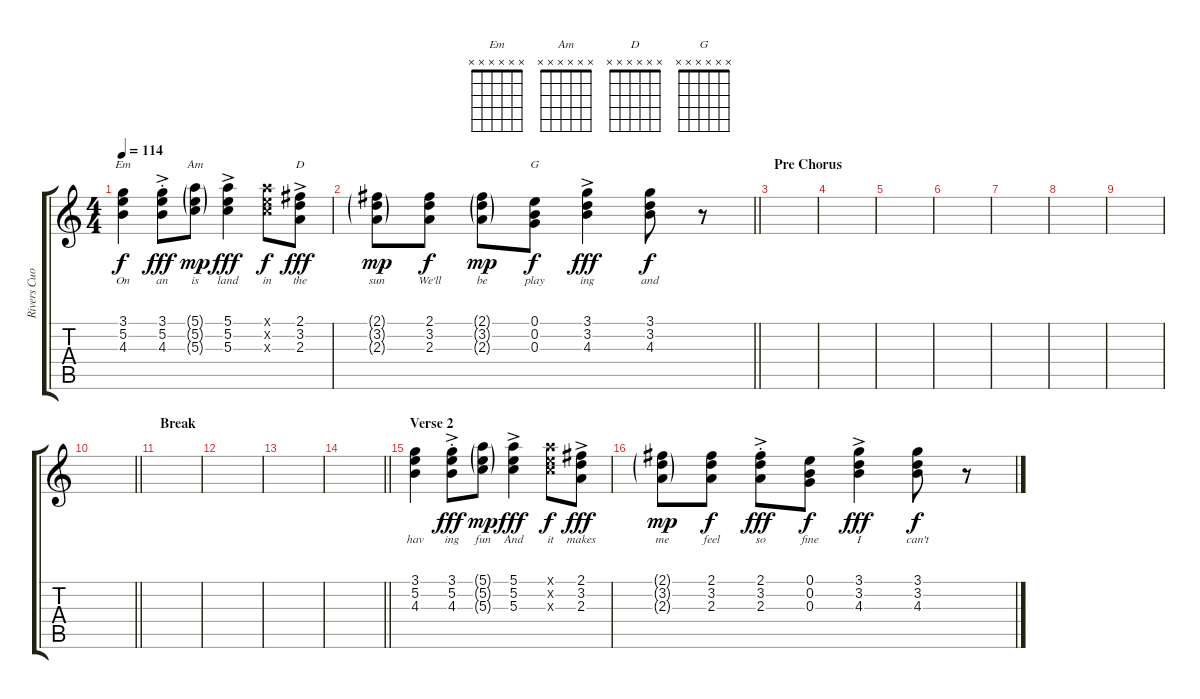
\track ("Rivers Cuomo - Guitar (Studio)" "Rivers Cuo") {instrument electricguitarclean}
\staff {score tabs}
\tuning (E4 B3 G3 D3 A2 E2) {hide}
\chord ("Em" x x x x x x)
\chord ("Am" x x x x x x)
\chord ("D" x x x x x x)
\chord ("G" x x x x x x)
\ts (4 4)
\tempo 114
\clef g2
\ks c
(3.1 5.2 4.3).4{ch "Em" lyrics (0 "On") lyrics (1 "") lyrics (2 "") lyrics (3 "") lyrics (4 "") dy f} (3.1{ac st} 5.2{ac st} 4.3{ac st}).8{lyrics (0 "an") lyrics (1 "") lyrics (2 "") lyrics (3 "") lyrics (4 "") dy fff} (5.1{g} 5.2{g} 5.3{g}).8{ch "Am" lyrics (0 "is") lyrics (1 "") lyrics (2 "") lyrics (3 "") lyrics (4 "") dy mp} (5.1{ac} 5.2{ac} 5.3{ac}).4{lyrics (0 "land") lyrics (1 "") lyrics (2 "") lyrics (3 "") lyrics (4 "") dy fff} (5.1{x} 5.2{x} 5.3{x}).8{lyrics (0 "in") lyrics (1 "") lyrics (2 "") lyrics (3 "") lyrics (4 "") dy f} (2.1{ac} 3.2{ac} 2.3{ac}).8{ch "D" lyrics (0 "the") lyrics (1 "") lyrics (2 "") lyrics (3 "") lyrics (4 "") dy fff} |
\barLineRight lightlight
(2.1{g} 3.2{g} 2.3{g}).8{lyrics (0 "sun") lyrics (1 "") lyrics (2 "") lyrics (3 "") lyrics (4 "") dy mp} (2.1 3.2 2.3).8{lyrics (0 "We'll") lyrics (1 "") lyrics (2 "") lyrics (3 "") lyrics (4 "") dy f} (2.1{g} 3.2{g} 2.3{g}).8{lyrics (0 "be") lyrics (1 "") lyrics (2 "") lyrics (3 "") lyrics (4 "") dy mp} (0.1 0.2 0.3).8{ch "G" lyrics (0 "play") lyrics (1 "") lyrics (2 "") lyrics (3 "") lyrics (4 "") dy f} (3.1{ac} 3.2{ac} 4.3{ac}).4{lyrics (0 "ing") lyrics (1 "") lyrics (2 "") lyrics (3 "") lyrics (4 "") dy fff} (3.1 3.2 4.3).8{lyrics (0 "and") lyrics (1 "") lyrics (2 "") lyrics (3 "") lyrics (4 "") dy f} r.8 |
\section ("" "Pre Chorus")
|
|
|
|
|
|
|
\barLineRight lightlight
|
\section ("" "Break")
|
|
|
\barLineRight lightlight
|
\section ("" "Verse 2")
(3.1 5.2 4.3).4{lyrics (0 "hav") lyrics (1 "") lyrics (2 "") lyrics (3 "") lyrics (4 "") volume 8} (3.1{ac st} 5.2{ac st} 4.3{ac st}).8{lyrics (0 "ing") lyrics (1 "") lyrics (2 "") lyrics (3 "") lyrics (4 "") dy fff} (5.1{g} 5.2{g} 5.3{g}).8{lyrics (0 "fun") lyrics (1 "") lyrics (2 "") lyrics (3 "") lyrics (4 "") dy mp} (5.1{ac} 5.2{ac} 5.3{ac}).4{lyrics (0 "And") lyrics (1 "") lyrics (2 "") lyrics (3 "") lyrics (4 "") dy fff} (5.1{x} 5.2{x} 5.3{x}).8{lyrics (0 "it") lyrics (1 "") lyrics (2 "") lyrics (3 "") lyrics (4 "") dy f} (2.1{ac} 3.2{ac} 2.3{ac}).8{lyrics (0 "makes") lyrics (1 "") lyrics (2 "") lyrics (3 "") lyrics (4 "") dy fff} |
(2.1{g} 3.2{g} 2.3{g}).8{lyrics (0 "me") lyrics (1 "") lyrics (2 "") lyrics (3 "") lyrics (4 "") dy mp} (2.1 3.2 2.3).8{lyrics (0 "feel") lyrics (1 "") lyrics (2 "") lyrics (3 "") lyrics (4 "") dy f} (2.1{ac st} 3.2{ac st} 2.3{ac st}).8{lyrics (0 "so") lyrics (1 "") lyrics (2 "") lyrics (3 "") lyrics (4 "") dy fff} (0.1 0.2 0.3).8{lyrics (0 "fine") lyrics (1 "") lyrics (2 "") lyrics (3 "") lyrics (4 "") dy f} (3.1{ac} 3.2{ac} 4.3{ac}).4{lyrics (0 "I") lyrics (1 "") lyrics (2 "") lyrics (3 "") lyrics (4 "") dy fff} (3.1 3.2 4.3).8{lyrics (0 "can't") lyrics (1 "") lyrics (2 "") lyrics (3 "") lyrics (4 "") dy f} r.8
